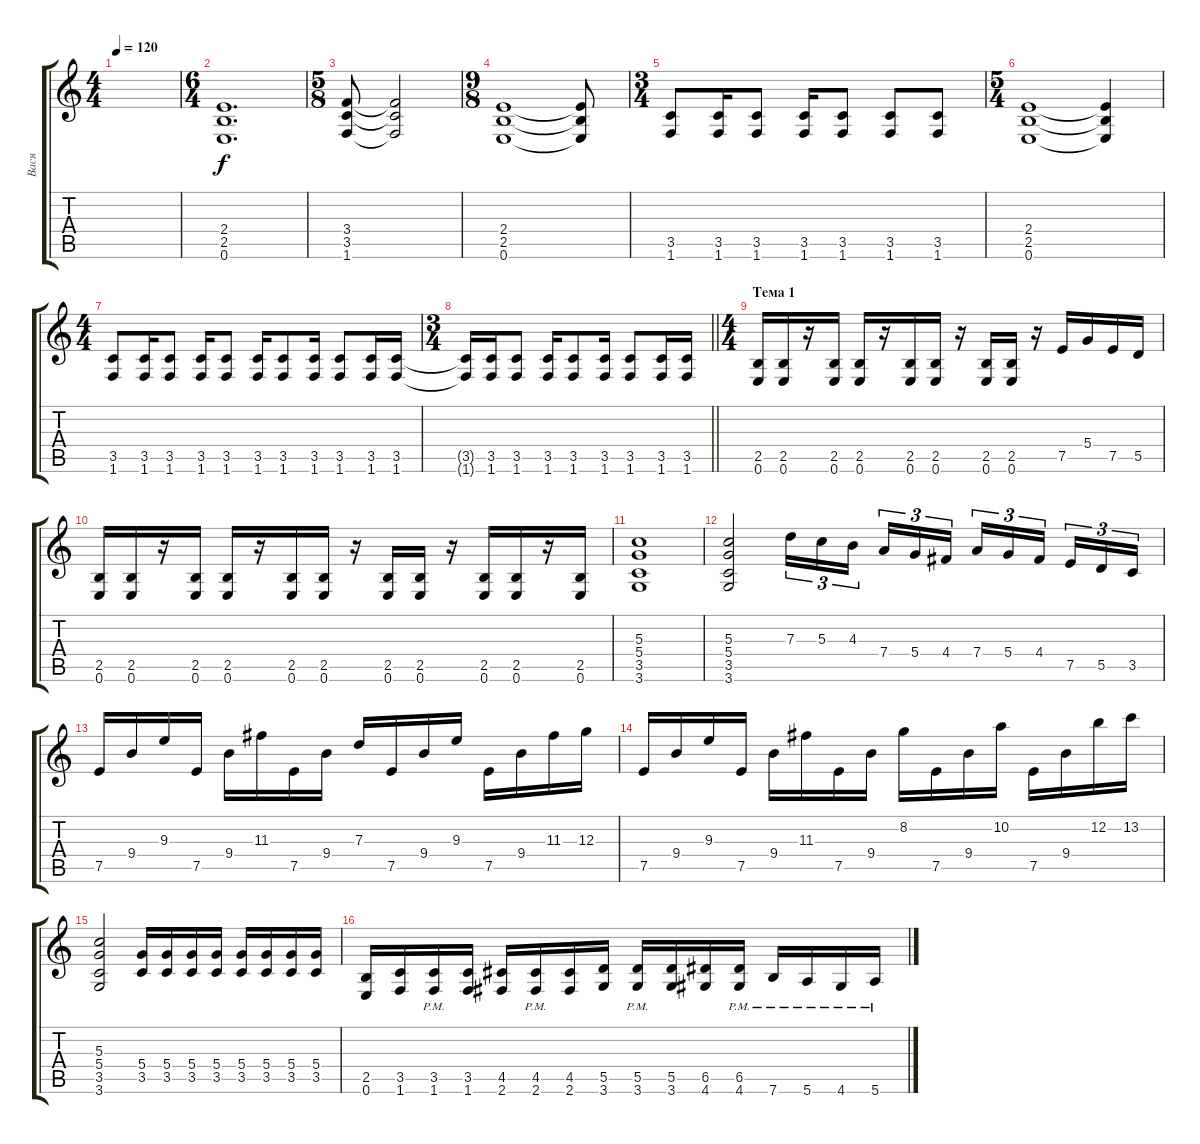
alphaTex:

\track ("Вася" "Вася") {instrument distortionguitar}
\staff {score tabs}
\tuning (E4 B3 G3 D3 A2 E2) {hide}
\ts (4 4)
\tempo 120
\clef g2
\ks c
|
\ts (6 4)
(2.4 2.5 0.6).1{d} |
\ts (5 8)
(3.4 3.5 1.6).8 (3.4{t} 3.5{t} 1.6{t}).2 |
\ts (9 8)
(2.4 2.5 0.6).1 (2.4{t} 2.5{t} 0.6{t}).8 |
\ts (3 4)
(3.5 1.6).8 (3.5 1.6).16 (3.5 1.6).8 (3.5 1.6).16 (3.5 1.6).8 (3.5 1.6).8 (3.5 1.6).8 |
\ts (5 4)
(2.4 2.5 0.6).1 (2.4{t} 2.5{t} 0.6{t}).4 |
\ts (4 4)
(3.5 1.6).8 (3.5 1.6).16 (3.5 1.6).8 (3.5 1.6).16 (3.5 1.6).8 (3.5 1.6).16 (3.5 1.6).8 (3.5 1.6).16 (3.5 1.6).8 (3.5 1.6).16 (3.5 1.6).16 |
\ts (3 4)
\barLineRight lightlight
(3.5{t} 1.6{t}).16 (3.5 1.6).16 (3.5 1.6).8 (3.5 1.6).16 (3.5 1.6).8 (3.5 1.6).16 (3.5 1.6).8 (3.5 1.6).16 (3.5 1.6).16 |
\ts (4 4)
\section ("" "Тема 1")
(2.5 0.6).16 (2.5 0.6).16 r.16 (2.5 0.6).16 (2.5 0.6).16 r.16 (2.5 0.6).16 (2.5 0.6).16 r.16 (2.5 0.6).16 (2.5 0.6).16 r.16 7.5.16 5.4.16 7.5.16 5.5.16 |
(2.5 0.6).16 (2.5 0.6).16 r.16 (2.5 0.6).16 (2.5 0.6).16 r.16 (2.5 0.6).16 (2.5 0.6).16 r.16 (2.5 0.6).16 (2.5 0.6).16 r.16 (2.5 0.6).16 (2.5 0.6).16 r.16 (2.5 0.6).16 |
(5.3 5.4 3.5 3.6).1 |
(5.3 5.4 3.5 3.6).2 7.3.16{tu (3 2)} 5.3.16{tu (3 2)} 4.3.16{tu (3 2) beam splitsecondary} 7.4.16{tu (3 2)} 5.4.16{tu (3 2)} 4.4.16{tu (3 2)} 7.4.16{tu (3 2)} 5.4.16{tu (3 2)} 4.4.16{tu (3 2) beam splitsecondary} 7.5.16{tu (3 2)} 5.5.16{tu (3 2)} 3.5.16{tu (3 2)} |
7.5.16 9.4.16 9.3.16 7.5.16 9.4.16 11.3.16 7.5.16 9.4.16 7.3.16 7.5.16 9.4.16 9.3.16 7.5.16 9.4.16 11.3.16 12.3.16 |
7.5.16 9.4.16 9.3.16 7.5.16 9.4.16 11.3.16 7.5.16 9.4.16 8.2.16 7.5.16 9.4.16 10.2.16 7.5.16 9.4.16 12.2.16 13.2.16 |
(5.3 5.4 3.5 3.6).2 (5.4 3.5).16 (5.4 3.5).16 (5.4 3.5).16 (5.4 3.5).16 (5.4 3.5).16 (5.4 3.5).16 (5.4 3.5).16 (5.4 3.5).16 |
(2.5 0.6).16 (3.5 1.6).16 (3.5{pm} 1.6{pm}).16 (3.5 1.6).16 (4.5 2.6).16 (4.5{pm} 2.6{pm}).16 (4.5 2.6).16 (5.5 3.6).16 (5.5{pm} 3.6{pm}).16 (5.5 3.6).16 (6.5 4.6).16 (6.5{pm} 4.6{pm}).16 7.6{pm}.16 5.6{pm}.16 4.6{pm}.16 5.6{pm}.16
